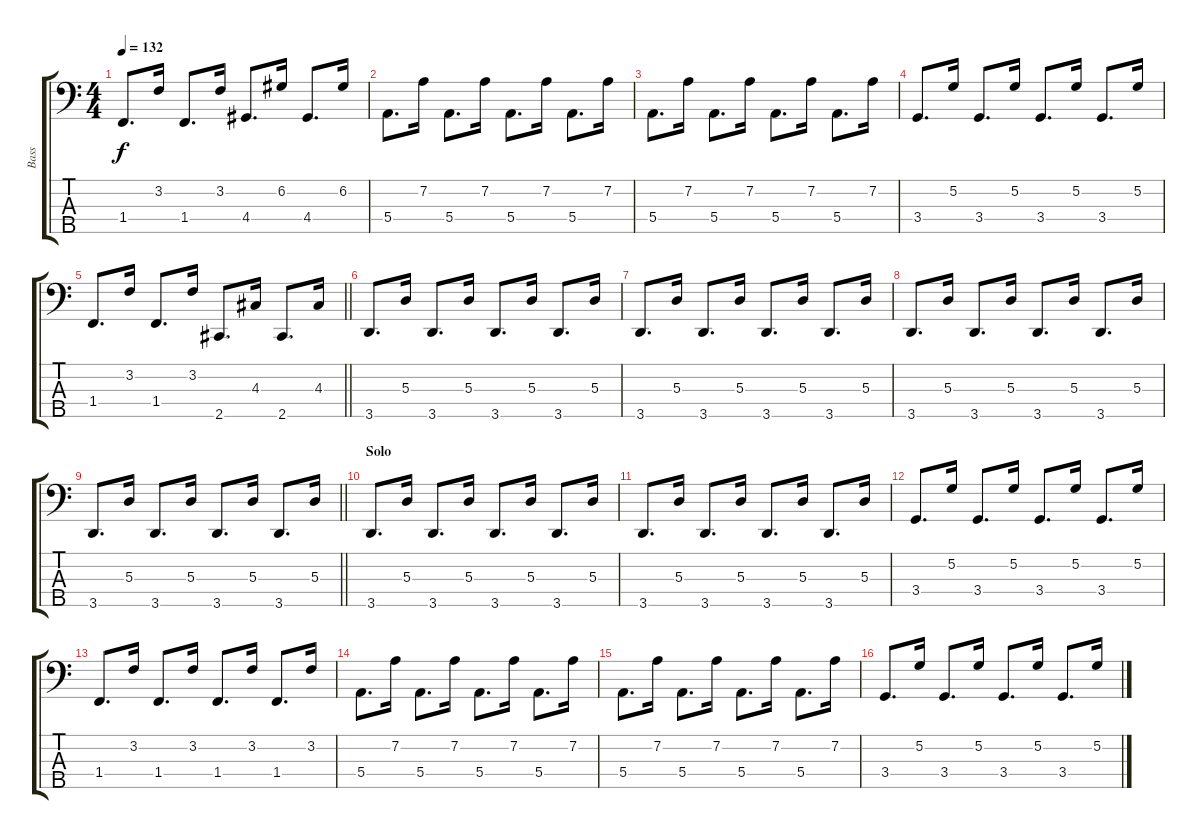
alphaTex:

\track ("Bass" "Bass") {instrument electricbassfinger}
\staff {score tabs}
\tuning (G2 D2 A1 E1 B0) {hide}
\ts (4 4)
\tempo 132
\clef f4
\ks c
1.4.8{d dy f} 3.2.16 1.4.8{d} 3.2.16 4.4.8{d} 6.2.16 4.4.8{d} 6.2.16 |
5.4.8{d} 7.2.16 5.4.8{d} 7.2.16 5.4.8{d} 7.2.16 5.4.8{d} 7.2.16 |
5.4.8{d} 7.2.16 5.4.8{d} 7.2.16 5.4.8{d} 7.2.16 5.4.8{d} 7.2.16 |
3.4.8{d} 5.2.16 3.4.8{d} 5.2.16 3.4.8{d} 5.2.16 3.4.8{d} 5.2.16 |
\barLineRight lightlight
1.4.8{d} 3.2.16 1.4.8{d} 3.2.16 2.5.8{d} 4.3.16 2.5.8{d} 4.3.16{volume 4} |
3.5.8{d volume 16} 5.3.16 3.5.8{d} 5.3.16 3.5.8{d} 5.3.16 3.5.8{d} 5.3.16 |
3.5.8{d} 5.3.16 3.5.8{d} 5.3.16 3.5.8{d} 5.3.16 3.5.8{d} 5.3.16 |
3.5.8{d} 5.3.16 3.5.8{d} 5.3.16 3.5.8{d} 5.3.16 3.5.8{d} 5.3.16 |
\barLineRight lightlight
3.5.8{d} 5.3.16 3.5.8{d} 5.3.16 3.5.8{d} 5.3.16 3.5.8{d} 5.3.16 |
\section ("" "Solo")
3.5.8{d} 5.3.16 3.5.8{d} 5.3.16 3.5.8{d} 5.3.16 3.5.8{d} 5.3.16 |
3.5.8{d} 5.3.16 3.5.8{d} 5.3.16 3.5.8{d} 5.3.16 3.5.8{d} 5.3.16 |
3.4.8{d} 5.2.16 3.4.8{d} 5.2.16 3.4.8{d} 5.2.16 3.4.8{d} 5.2.16 |
1.4.8{d} 3.2.16 1.4.8{d} 3.2.16 1.4.8{d} 3.2.16 1.4.8{d} 3.2.16 |
5.4.8{d} 7.2.16 5.4.8{d} 7.2.16 5.4.8{d} 7.2.16 5.4.8{d} 7.2.16 |
5.4.8{d} 7.2.16 5.4.8{d} 7.2.16 5.4.8{d} 7.2.16 5.4.8{d} 7.2.16 |
3.4.8{d} 5.2.16 3.4.8{d} 5.2.16 3.4.8{d} 5.2.16 3.4.8{d} 5.2.16
